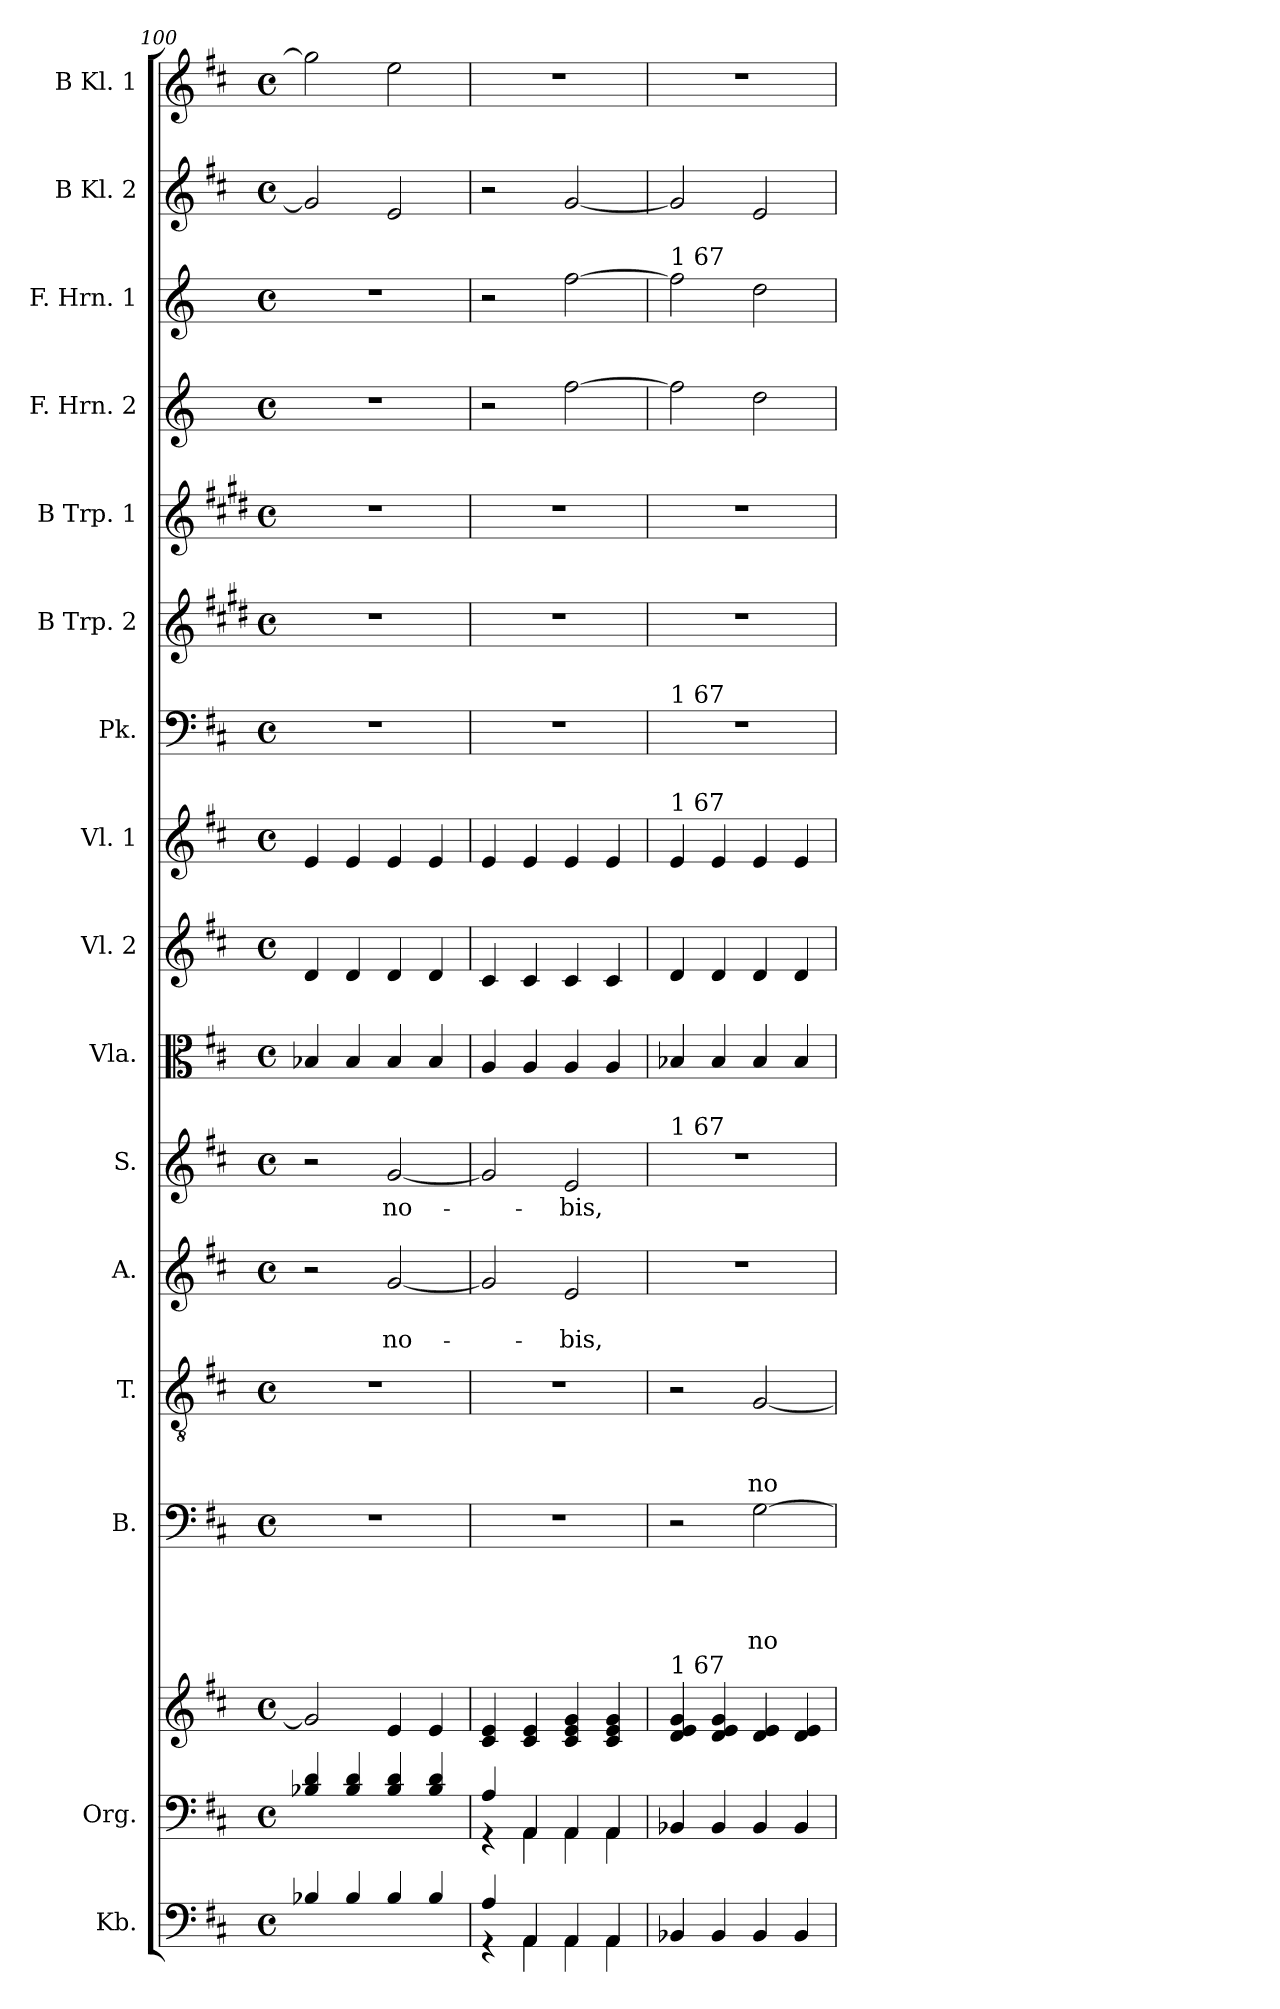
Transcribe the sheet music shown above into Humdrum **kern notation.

**kern	**kern	**kern	**kern	**text	**text	**text	**text	**kern	**text	**text	**text	**kern	**text	**text	**kern	**text	**kern	**kern	**kern	**kern	**kern	**kern	**kern	**kern	**kern	**kern
*part16	*part15	*part15	*part14	*part14	*part14	*part14	*part14	*part13	*part13	*part13	*part13	*part12	*part12	*part12	*part11	*part11	*part10	*part9	*part8	*part7	*part6	*part5	*part4	*part3	*part2	*part1
*staff17	*staff16	*staff15	*staff14	*staff14	*staff14	*staff14	*staff14	*staff13	*staff13	*staff13	*staff13	*staff12	*staff12	*staff12	*staff11	*staff11	*staff10	*staff9	*staff8	*staff7	*staff6	*staff5	*staff4	*staff3	*staff2	*staff1
*I"Kb.	*I"Org.	*	*I"B.	*	*	*	*	*I"T.	*	*	*	*I"A.	*	*	*I"S.	*	*I"Vla.	*I"Vl. 2	*I"Vl. 1	*I"Pk.	*I"B Trp. 2	*I"B Trp. 1	*I"F. Hrn. 2	*I"F. Hrn. 1	*I"B Kl. 2	*I"B Kl. 1
*I'Kb.	*	*	*I'B.	*	*	*	*	*I'T.	*	*	*	*I'A.	*	*	*I'S.	*	*I'Vla.	*I'Vl. 2	*I'Vl. 1	*I'Pk.	*I'B Trp. 2	*I'B Trp. 1	*I'F. Hrn. 2	*I'F. Hrn. 1	*I'B Kl. 2	*I'B Kl. 1
*clefF4	*clefF4	*clefG2	*clefF4	*	*	*	*	*clefGv2	*	*	*	*clefG2	*	*	*clefG2	*	*clefC3	*clefG2	*clefG2	*clefF4	*clefG2	*clefG2	*clefG2	*clefG2	*clefG2	*clefG2
*	*	*	*	*	*	*	*	*	*	*	*	*	*	*	*	*	*	*	*	*	*ITrd1c2	*ITrd1c2	*ITrd-1c-2	*ITrd-1c-2	*	*
*k[f#c#]	*k[f#c#]	*k[f#c#]	*k[f#c#]	*	*	*	*	*k[f#c#]	*	*	*	*k[f#c#]	*	*	*k[f#c#]	*	*k[f#c#]	*k[f#c#]	*k[f#c#]	*k[f#c#]	*k[f#c#]	*k[f#c#]	*k[f#c#]	*k[f#c#]	*k[f#c#]	*k[f#c#]
*D:	*D:	*D:	*D:	*	*	*	*	*D:	*	*	*	*D:	*	*	*D:	*	*D:	*D:	*D:	*D:	*D:	*D:	*D:	*D:	*D:	*D:
*M4/4	*M4/4	*M4/4	*M4/4	*	*	*	*	*M4/4	*	*	*	*M4/4	*	*	*M4/4	*	*M4/4	*M4/4	*M4/4	*M4/4	*M4/4	*M4/4	*M4/4	*M4/4	*M4/4	*M4/4
*met(c)	*met(c)	*met(c)	*met(c)	*	*	*	*	*met(c)	*	*	*	*met(c)	*	*	*met(c)	*	*met(c)	*met(c)	*met(c)	*met(c)	*met(c)	*met(c)	*met(c)	*met(c)	*met(c)	*met(c)
=100	=100	=100	=100	=100	=100	=100	=100	=100	=100	=100	=100	=100	=100	=100	=100	=100	=100	=100	=100	=100	=100	=100	=100	=100	=100	=100
4B-X/	4B-X/ 4d/	2g/]	1r	.	.	.	.	1r	.	.	.	2r	.	.	2r	.	4B-X/	4d/	4e/	1r	1r	1r	1r	1r	2g/]	2gg\]
4B-/	4B-/ 4d/	.	.	.	.	.	.	.	.	.	.	.	.	.	.	.	4B-/	4d/	4e/	.	.	.	.	.	.	.
!	!	!	!	!	!	!	!	!	!	!	!	!	!	!LO:LY:b	!	!LO:LY:b	!	!	!	!	!	!	!	!	!	!
4B-/	4B-/ 4d/	4e/	.	.	.	.	.	.	.	.	.	[<2g/	.	no-	[<2g/	no-	4B-/	4d/	4e/	.	.	.	.	.	2e/	2ee\
4B-/	4B-/ 4d/	4e/	.	.	.	.	.	.	.	.	.	.	.	.	.	.	4B-/	4d/	4e/	.	.	.	.	.	.	.
=101	=101	=101	=101	=101	=101	=101	=101	=101	=101	=101	=101	=101	=101	=101	=101	=101	=101	=101	=101	=101	=101	=101	=101	=101	=101	=101
*^	*^	*	*	*	*	*	*	*	*	*	*	*	*	*	*	*	*	*	*	*	*	*	*	*	*	*
4A/	4rFF	4A/	4rFF	4c#/ 4e/	1r	.	.	.	.	1r	.	.	.	2g/]	.	.	2g/]	.	4A/	4c#/	4e/	1r	1r	1r	2r	2r	2r	1r
4AA/	4AA\	4AA/	4AA\	4c#/ 4e/	.	.	.	.	.	.	.	.	.	.	.	.	.	.	4A/	4c#/	4e/	.	.	.	.	.	.	.
!	!	!	!	!	!	!	!	!	!	!	!	!	!	!	!	!LO:LY:b	!	!LO:LY:b	!	!	!	!	!	!	!	!	!	!
4AA/	4AA\	4AA/	4AA\	4c#/ 4e/ 4g/	.	.	.	.	.	.	.	.	.	2e/	.	-bis,	2e/	-bis,	4A/	4c#/	4e/	.	.	.	[>2gg\	[>2gg\	[<2g/	.
4AA/	4AA\	4AA/	4AA\	4c#/ 4e/ 4g/	.	.	.	.	.	.	.	.	.	.	.	.	.	.	4A/	4c#/	4e/	.	.	.	.	.	.	.
!!LO:PB:g=z
=102	=102	=102	=102	=102	=102	=102	=102	=102	=102	=102	=102	=102	=102	=102	=102	=102	=102	=102	=102	=102	=102	=102	=102	=102	=102	=102	=102	=102
!	!	!	!	!	!	!	!	!	!	!	!	!	!	!	!	!	!	!	!	!	!	!	!	!	!	!LO:TX:a:t=1 67	!	!
!	!	!	!	!	!	!	!	!	!	!	!	!	!	!	!	!	!	!	!	!	!	!LO:TX:a:t=1 67	!	!	!	!	!	!
!	!	!	!	!	!	!	!	!	!	!	!	!	!	!	!	!	!	!	!	!	!LO:TX:a:t=1 67	!	!	!	!	!	!	!
!	!	!	!	!	!	!	!	!	!	!	!	!	!	!	!	!	!LO:TX:a:t=1 67	!	!	!	!	!	!	!	!	!	!	!
!	!	!	!	!LO:TX:a:t=1 67	!	!	!	!	!	!	!	!	!	!	!	!	!	!	!	!	!	!	!	!	!	!	!	!
!LO:TX:a:t=1 67	!	!	!	!	!	!	!	!	!	!	!	!	!	!	!	!	!	!	!	!	!	!	!	!	!	!	!	!
*v	*v	*	*	*	*	*	*	*	*	*	*	*	*	*	*	*	*	*	*	*	*	*	*	*	*	*	*	*
*	*v	*v	*	*	*	*	*	*	*	*	*	*	*	*	*	*	*	*	*	*	*	*	*	*	*	*	*
4BB-X/	4BB-X/	4d/ 4e/ 4g/	2r	.	.	.	.	2r	.	.	.	1r	.	.	1r	.	4B-X/	4d/	4e/	1r	1r	1r	2gg\]	2gg\]	2g/]	1r
4BB-/	4BB-/	4d/ 4e/ 4g/	.	.	.	.	.	.	.	.	.	.	.	.	.	.	4B-/	4d/	4e/	.	.	.	.	.	.	.
!	!	!	!	!	!	!	!LO:LY:b	!	!	!	!LO:LY:b	!	!	!	!	!	!	!	!	!	!	!	!	!	!	!
4BB-/	4BB-/	4d/ 4e/	[>2G\	.	.	.	no-	[<2G/	.	.	no-	.	.	.	.	.	4B-/	4d/	4e/	.	.	.	2ee\	2ee\	2e/	.
4BB-/	4BB-/	4d/ 4e/	.	.	.	.	.	.	.	.	.	.	.	.	.	.	4B-/	4d/	4e/	.	.	.	.	.	.	.
=	=	=	=	=	=	=	=	=	=	=	=	=	=	=	=	=	=	=	=	=	=	=	=	=	=	=
*-	*-	*-	*-	*-	*-	*-	*-	*-	*-	*-	*-	*-	*-	*-	*-	*-	*-	*-	*-	*-	*-	*-	*-	*-	*-	*-
